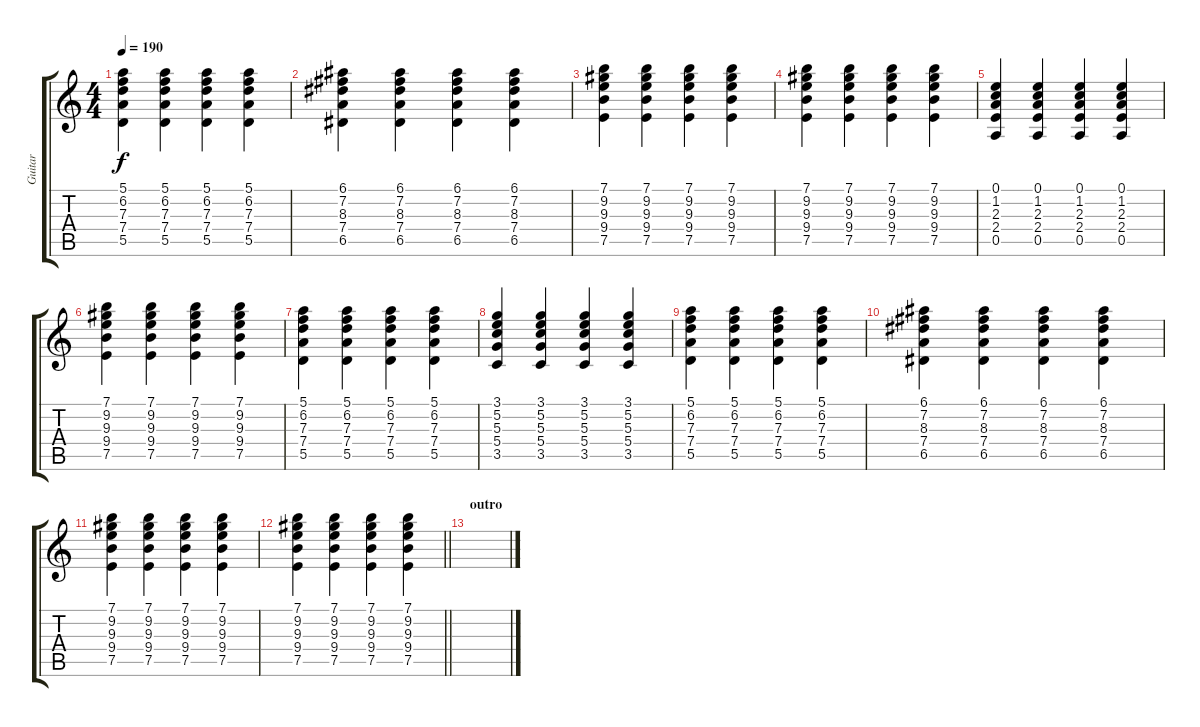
\track ("Guitar" "Guitar") {instrument overdrivenguitar}
\staff {score tabs}
\tuning (E4 B3 G3 D3 A2 E2) {hide}
\ts (4 4)
\tempo 190
\clef g2
\ks c
(5.1 6.2 7.3 7.4 5.5).4{dy f} (5.1 6.2 7.3 7.4 5.5).4 (5.1 6.2 7.3 7.4 5.5).4 (5.1 6.2 7.3 7.4 5.5).4 |
(6.1 7.2 8.3 7.4 6.5).4 (6.1 7.2 8.3 7.4 6.5).4 (6.1 7.2 8.3 7.4 6.5).4 (6.1 7.2 8.3 7.4 6.5).4 |
(7.1 9.2 9.3 9.4 7.5).4 (7.1 9.2 9.3 9.4 7.5).4 (7.1 9.2 9.3 9.4 7.5).4 (7.1 9.2 9.3 9.4 7.5).4 |
(7.1 9.2 9.3 9.4 7.5).4 (7.1 9.2 9.3 9.4 7.5).4 (7.1 9.2 9.3 9.4 7.5).4 (7.1 9.2 9.3 9.4 7.5).4 |
(0.1 1.2 2.3 2.4 0.5).4 (0.1 1.2 2.3 2.4 0.5).4 (0.1 1.2 2.3 2.4 0.5).4 (0.1 1.2 2.3 2.4 0.5).4 |
(7.1 9.2 9.3 9.4 7.5).4 (7.1 9.2 9.3 9.4 7.5).4 (7.1 9.2 9.3 9.4 7.5).4 (7.1 9.2 9.3 9.4 7.5).4 |
(5.1 6.2 7.3 7.4 5.5).4 (5.1 6.2 7.3 7.4 5.5).4 (5.1 6.2 7.3 7.4 5.5).4 (5.1 6.2 7.3 7.4 5.5).4 |
(3.1 5.2 5.3 5.4 3.5).4 (3.1 5.2 5.3 5.4 3.5).4 (3.1 5.2 5.3 5.4 3.5).4 (3.1 5.2 5.3 5.4 3.5).4 |
(5.1 6.2 7.3 7.4 5.5).4 (5.1 6.2 7.3 7.4 5.5).4 (5.1 6.2 7.3 7.4 5.5).4 (5.1 6.2 7.3 7.4 5.5).4 |
(6.1 7.2 8.3 7.4 6.5).4 (6.1 7.2 8.3 7.4 6.5).4 (6.1 7.2 8.3 7.4 6.5).4 (6.1 7.2 8.3 7.4 6.5).4 |
(7.1 9.2 9.3 9.4 7.5).4 (7.1 9.2 9.3 9.4 7.5).4 (7.1 9.2 9.3 9.4 7.5).4 (7.1 9.2 9.3 9.4 7.5).4 |
\barLineRight lightlight
(7.1 9.2 9.3 9.4 7.5).4 (7.1 9.2 9.3 9.4 7.5).4 (7.1 9.2 9.3 9.4 7.5).4 (7.1 9.2 9.3 9.4 7.5).4 |
\section ("" "outro")
